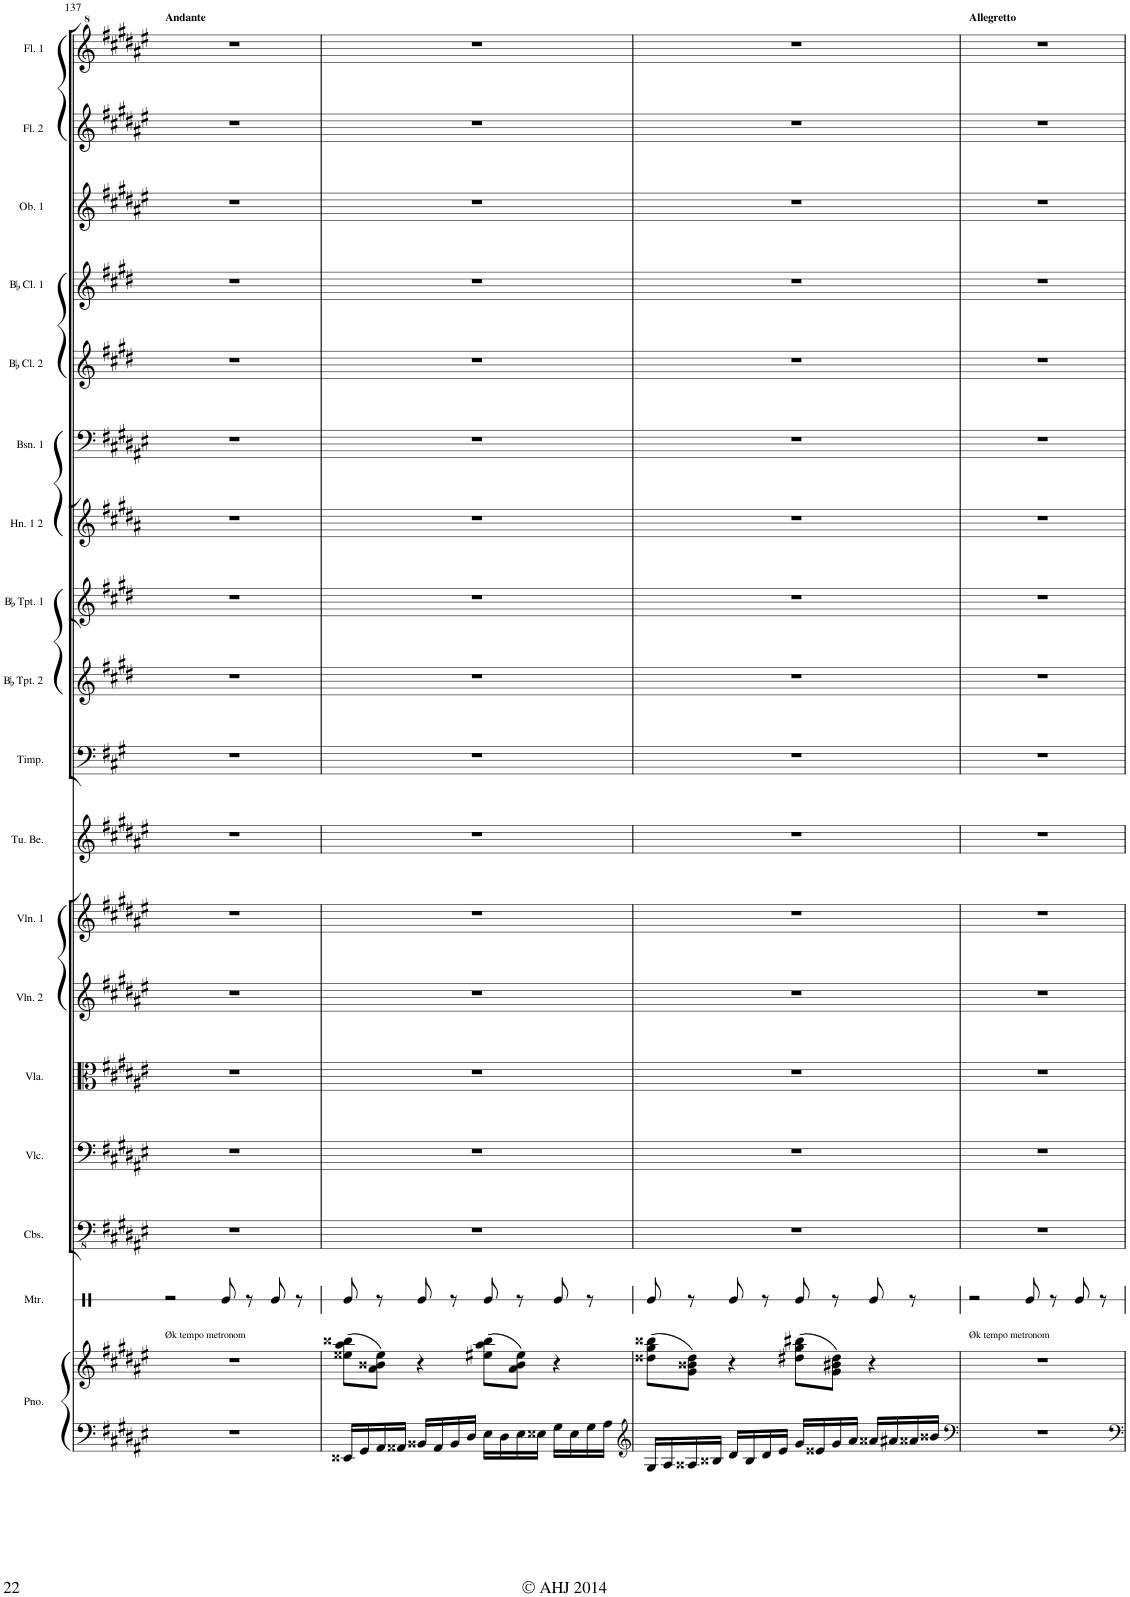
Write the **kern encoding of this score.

**kern	**kern	**kern	**kern	**kern	**kern	**kern	**kern	**kern	**kern	**kern	**kern	**kern	**kern	**kern	**kern	**kern	**kern	**kern
*part18	*part18	*part17	*part16	*part15	*part14	*part13	*part12	*part11	*part10	*part9	*part8	*part7	*part6	*part5	*part4	*part3	*part2	*part1
*staff19	*staff18	*staff17	*staff16	*staff15	*staff14	*staff13	*staff12	*staff11	*staff10	*staff9	*staff8	*staff7	*staff6	*staff5	*staff4	*staff3	*staff2	*staff1
*I"Piano	*	*I"Metronome	*I"Contrabass	*I"Violoncello	*I"Viola	*I"Violin 2	*I"Violin 1	*I"Tubular Bells	*I"Timpani	*I"BaccidentalFlat Trumpet 2	*I"BaccidentalFlat Trumpet 1	*I"Horn 1 2	*I"Bassoon 1	*I"BaccidentalFlat Clarinet 2	*I"BaccidentalFlat Clarinet 1	*I"Oboe 1	*I"Flute 2	*I"Flute 1
*I'Pno.	*	*I'Mtr.	*I'Cbs.	*I'Vlc.	*I'Vla.	*I'Vln. 2	*I'Vln. 1	*I'Tu. Be.	*I'Timp.	*I'BaccidentalFlat Tpt. 2	*I'BaccidentalFlat Tpt. 1	*I'Hn. 1 2	*I'Bsn. 1	*I'BaccidentalFlat Cl. 2	*I'BaccidentalFlat Cl. 1	*I'Ob. 1	*I'Fl. 2	*I'Fl. 1
!!LO:PB:g=z
*clefF4	*clefG2	*clefX	*clefFv4	*clefF4	*clefC3	*clefG2	*clefG2	*clefG2	*clefF4	*clefG2	*clefG2	*clefG2	*clefF4	*clefG2	*clefG2	*clefG2	*clefG2	*clefG^2
*	*	*	*	*	*	*	*	*	*	*ITrd1c2	*ITrd1c2	*ITrd4c7	*	*ITrd1c2	*ITrd1c2	*	*	*
*k[f#c#g#d#a#e#]	*k[f#c#g#d#a#e#]	*k[]	*k[f#c#g#d#a#e#]	*k[f#c#g#d#a#e#]	*k[f#c#g#d#a#e#]	*k[f#c#g#d#a#e#]	*k[f#c#g#d#a#e#]	*k[f#c#g#d#a#e#]	*k[f#c#g#]	*k[f#c#g#d#]	*k[f#c#g#d#]	*k[f#c#g#d#a#]	*k[f#c#g#d#a#e#]	*k[f#c#g#d#]	*k[f#c#g#d#]	*k[f#c#g#d#a#e#]	*k[f#c#g#d#a#e#]	*k[f#c#g#d#a#e#]
*M4/4	*M4/4	*M4/4	*M4/4	*M4/4	*M4/4	*M4/4	*M4/4	*M4/4	*M4/4	*M4/4	*M4/4	*M4/4	*M4/4	*M4/4	*M4/4	*M4/4	*M4/4	*M4/4
=137	=137	=137	=137	=137	=137	=137	=137	=137	=137	=137	=137	=137	=137	=137	=137	=137	=137	=137
!	!	!	!	!	!	!	!	!	!	!	!	!	!	!	!	!	!	!LO:TX:a:B:t=Andante
!	!LO:TX:a:t=Øk tempo metronom	!	!	!	!	!	!	!	!	!	!	!	!	!	!	!	!	!
1r	1r	2r	1r	1r	1r	1r	1r	1r	1r	1r	1r	1r	1r	1r	1r	1r	1r	1r
.	.	8Re/	.	.	.	.	.	.	.	.	.	.	.	.	.	.	.	.
.	.	8r	.	.	.	.	.	.	.	.	.	.	.	.	.	.	.	.
.	.	8Re/	.	.	.	.	.	.	.	.	.	.	.	.	.	.	.	.
.	.	8r	.	.	.	.	.	.	.	.	.	.	.	.	.	.	.	.
=138	=138	=138	=138	=138	=138	=138	=138	=138	=138	=138	=138	=138	=138	=138	=138	=138	=138	=138
16EE##X/LL	(8ee##X\ 8aa#\ 8bb##X\L	8Re/	1r	1r	1r	1r	1r	1r	1r	1r	1r	1r	1r	1r	1r	1r	1r	1r
16GG#/	.	.	.	.	.	.	.	.	.	.	.	.	.	.	.	.	.	.
16AA#/	8a#\ 8b##X\ 8ee##\J)	8r	.	.	.	.	.	.	.	.	.	.	.	.	.	.	.	.
16AA##X/JJ	.	.	.	.	.	.	.	.	.	.	.	.	.	.	.	.	.	.
16BB##X/LL	4r	8Re/	.	.	.	.	.	.	.	.	.	.	.	.	.	.	.	.
16AA##/	.	.	.	.	.	.	.	.	.	.	.	.	.	.	.	.	.	.
16BB##/	.	8r	.	.	.	.	.	.	.	.	.	.	.	.	.	.	.	.
16D#/JJ	.	.	.	.	.	.	.	.	.	.	.	.	.	.	.	.	.	.
16E#\LL	(8ee#X\ 8aa#\ 8bb##\L	8Re/	.	.	.	.	.	.	.	.	.	.	.	.	.	.	.	.
16D#\	.	.	.	.	.	.	.	.	.	.	.	.	.	.	.	.	.	.
16E#\	8a#\ 8b##\ 8ee#\J)	8r	.	.	.	.	.	.	.	.	.	.	.	.	.	.	.	.
16E##X\JJ	.	.	.	.	.	.	.	.	.	.	.	.	.	.	.	.	.	.
16G#\LL	4r	8Re/	.	.	.	.	.	.	.	.	.	.	.	.	.	.	.	.
16E##\	.	.	.	.	.	.	.	.	.	.	.	.	.	.	.	.	.	.
16G#\	.	8r	.	.	.	.	.	.	.	.	.	.	.	.	.	.	.	.
16A#\JJ	.	.	.	.	.	.	.	.	.	.	.	.	.	.	.	.	.	.
=139	=139	=139	=139	=139	=139	=139	=139	=139	=139	=139	=139	=139	=139	=139	=139	=139	=139	=139
*clefG2	*	*	*	*	*	*	*	*	*	*	*	*	*	*	*	*	*	*
16G#/LL	(8dd##X\ 8gg#\ 8bb##X\L	8Re/	1r	1r	1r	1r	1r	1r	1r	1r	1r	1r	1r	1r	1r	1r	1r	1r
16A#/	.	.	.	.	.	.	.	.	.	.	.	.	.	.	.	.	.	.
16A##X/	8g#\ 8b##X\ 8dd##\J)	8r	.	.	.	.	.	.	.	.	.	.	.	.	.	.	.	.
16B##X/JJ	.	.	.	.	.	.	.	.	.	.	.	.	.	.	.	.	.	.
16d#/LL	4r	8Re/	.	.	.	.	.	.	.	.	.	.	.	.	.	.	.	.
16B##/	.	.	.	.	.	.	.	.	.	.	.	.	.	.	.	.	.	.
16d#/	.	8r	.	.	.	.	.	.	.	.	.	.	.	.	.	.	.	.
16e#/JJ	.	.	.	.	.	.	.	.	.	.	.	.	.	.	.	.	.	.
16g#/LL	(8dd#X\ 8gg#\ 8bb#X\L	8Re/	.	.	.	.	.	.	.	.	.	.	.	.	.	.	.	.
16e##X/	.	.	.	.	.	.	.	.	.	.	.	.	.	.	.	.	.	.
16g#/	8g#\ 8b#X\ 8dd#\J)	8r	.	.	.	.	.	.	.	.	.	.	.	.	.	.	.	.
16a#/JJ	.	.	.	.	.	.	.	.	.	.	.	.	.	.	.	.	.	.
16a##X/LL	4r	8Re/	.	.	.	.	.	.	.	.	.	.	.	.	.	.	.	.
16a#X/	.	.	.	.	.	.	.	.	.	.	.	.	.	.	.	.	.	.
16a##X/	.	8r	.	.	.	.	.	.	.	.	.	.	.	.	.	.	.	.
16b##X/JJ	.	.	.	.	.	.	.	.	.	.	.	.	.	.	.	.	.	.
=140	=140	=140	=140	=140	=140	=140	=140	=140	=140	=140	=140	=140	=140	=140	=140	=140	=140	=140
*clefF4	*	*	*	*	*	*	*	*	*	*	*	*	*	*	*	*	*	*
!	!	!	!	!	!	!	!	!	!	!	!	!	!	!	!	!	!	!LO:TX:a:B:t=Allegretto
!	!LO:TX:a:t=Øk tempo metronom	!	!	!	!	!	!	!	!	!	!	!	!	!	!	!	!	!
1r	1r	2r	1r	1r	1r	1r	1r	1r	1r	1r	1r	1r	1r	1r	1r	1r	1r	1r
.	.	8Re/	.	.	.	.	.	.	.	.	.	.	.	.	.	.	.	.
.	.	8r	.	.	.	.	.	.	.	.	.	.	.	.	.	.	.	.
.	.	8Re/	.	.	.	.	.	.	.	.	.	.	.	.	.	.	.	.
.	.	8r	.	.	.	.	.	.	.	.	.	.	.	.	.	.	.	.
=	=	=	=	=	=	=	=	=	=	=	=	=	=	=	=	=	=	=
*-	*-	*-	*-	*-	*-	*-	*-	*-	*-	*-	*-	*-	*-	*-	*-	*-	*-	*-
